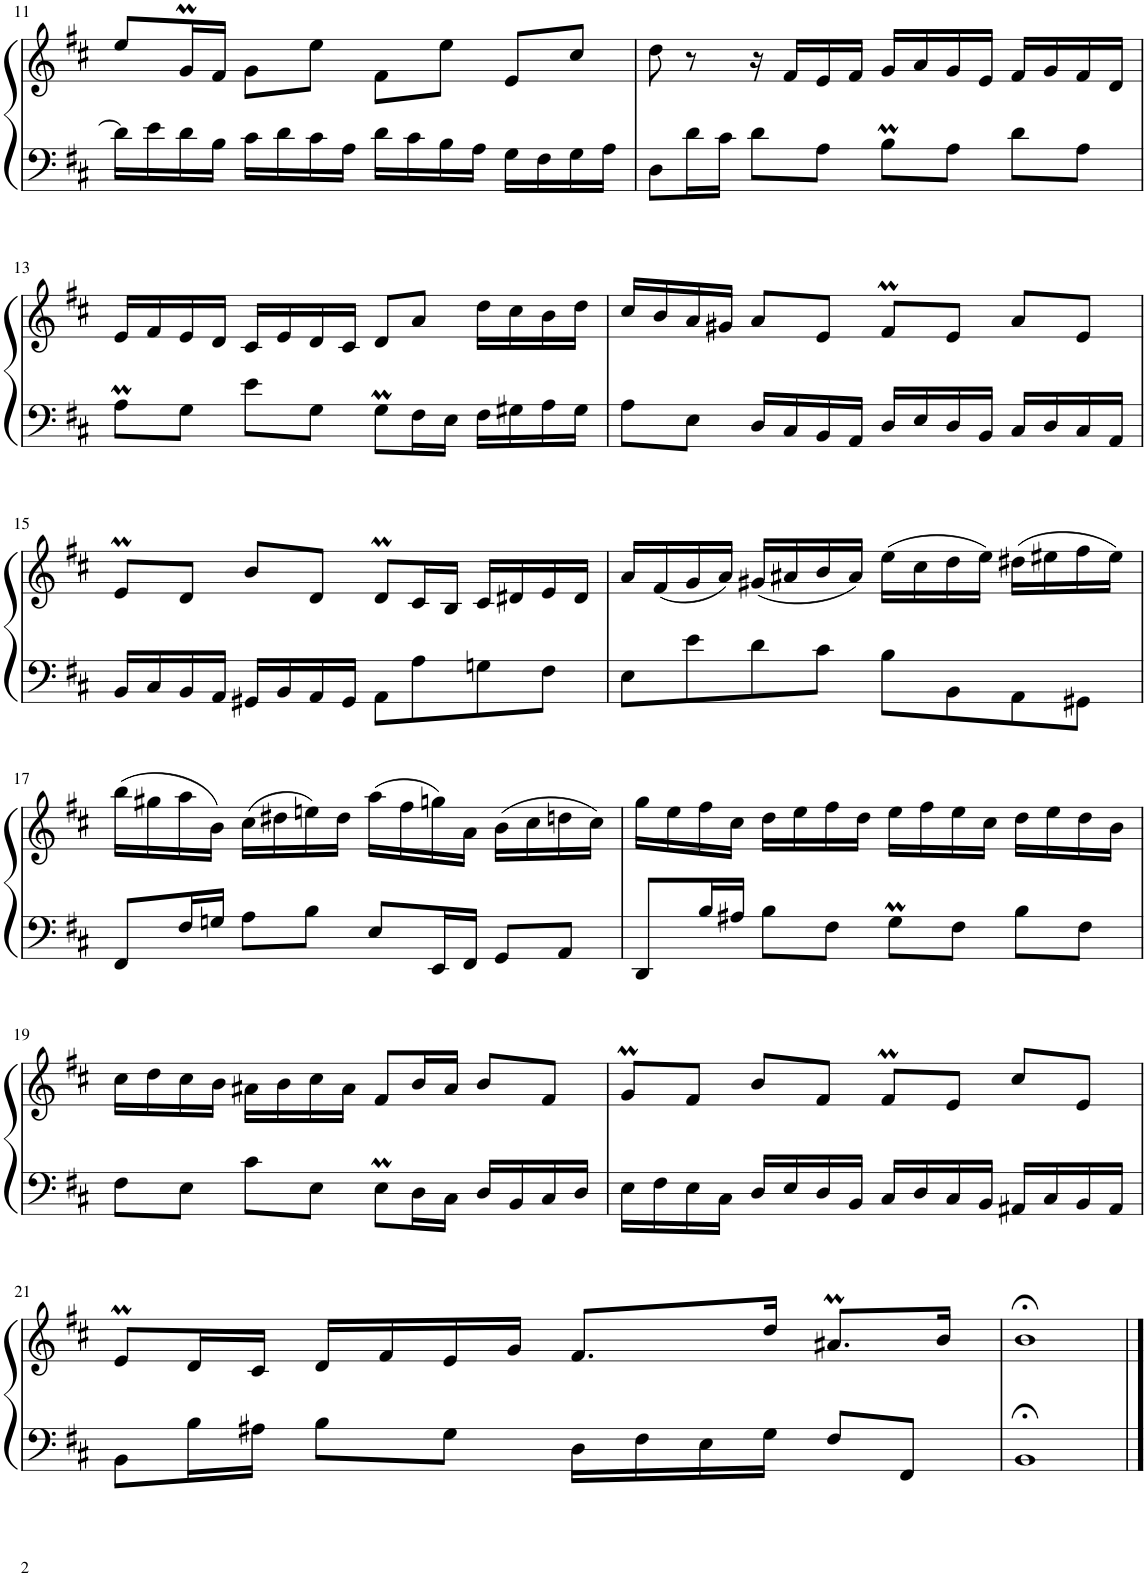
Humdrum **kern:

**kern	**kern
*part1	*part1
*staff2	*staff1
*I"Piano	*
*I'Pno	*
!!LO:PB:g=z
*clefF4	*clefG2
*k[f#c#]	*k[f#c#]
*M4/4	*M4/4
*met(c)	*met(c)
=11	=11
16d\LL]	8ee/L
16e\	.
16d\	16gM/L
16B\JJ	16f#/JJ
16c#\LL	8g\L
16d\	.
16c#\	8ee\J
16A\JJ	.
16d\LL	8f#\L
16c#\	.
16B\	8ee\J
16A\JJ	.
16G\LL	8e/L
16F#\	.
16G\	8cc#/J
16A\JJ	.
=12	=12
8D\L	8dd\
16d\L	8r
16c#\JJ	.
8d\L	16r
.	16f#/LL
8A\J	16e/
.	16f#/JJ
8BM\L	16g/LL
.	16a/
8A\J	16g/
.	16e/JJ
8d\L	16f#/LL
.	16g/
8A\J	16f#/
.	16d/JJ
!!LO:LB:g=z
=13	=13
8AM\L	16e/LL
.	16f#/
8G\J	16e/
.	16d/JJ
8e\L	16c#/LL
.	16e/
8G\J	16d/
.	16c#/JJ
8GM\L	8d/L
16F#\L	8a/J
16E\JJ	.
16F#\LL	16dd\LL
16G#X\	16cc#\
16A\	16b\
16G#\JJ	16dd\JJ
=14	=14
8A\L	16cc#/LL
.	16b/
8E\J	16a/
.	16g#X/JJ
16D/LL	8a/L
16C#/	.
16BB/	8e/J
16AA/JJ	.
16D/LL	8f#m/L
16E/	.
16D/	8e/J
16BB/JJ	.
16C#/LL	8a/L
16D/	.
16C#/	8e/J
16AA/JJ	.
!!LO:LB:g=z
=15	=15
16BB/LL	8eM/L
16C#/	.
16BB/	8d/J
16AA/JJ	.
16GG#X/LL	8b/L
16BB/	.
16AA/	8d/J
16GG#/JJ	.
8AA\L	8dM/L
8A\	16c#/L
.	16B/JJ
8Gn\	16c#/LL
.	16d#X/
8F#\J	16e/
.	16d#/JJ
=16	=16
8E\L	16a/LL
.	(16f#/
8e\	16g/
.	16a/JJ)
8d\	(16g#X/LL
.	16a#X/
8c#\J	16b/
.	16a#/JJ)
8B\L	(16ee\LL
.	16cc#\
8BB\	16dd\
.	16ee\JJ)
8AA\	(16dd#X\LL
.	16ee#X\
8GG#X\J	16ff#\
.	16ee#\JJ)
!!LO:LB:g=z
=17	=17
8FF#/L	(16bb\LL
.	16gg#X\
16F#/L	16aa\
16Gn/JJ	16b\JJ)
8A\L	(16cc#\LL
.	16dd#X\
8B\J	16een\)
.	16dd#\JJ
8E/L	(16aa\LL
.	16ff#\
16EE/L	16ggn\)
16FF#/JJ	16a\JJ
8GG/L	(16b\LL
.	16cc#\
8AA/J	16ddn\
.	16cc#\JJ)
=18	=18
8DD/L	16gg\LL
.	16ee\
16B/L	16ff#\
16A#X/JJ	16cc#\JJ
8B\L	16dd\LL
.	16ee\
8F#\J	16ff#\
.	16dd\JJ
8GM\L	16ee\LL
.	16ff#\
8F#\J	16ee\
.	16cc#\JJ
8B\L	16dd\LL
.	16ee\
8F#\J	16dd\
.	16b\JJ
!!LO:LB:g=z
=19	=19
8F#\L	16cc#\LL
.	16dd\
8E\J	16cc#\
.	16b\JJ
8c#\L	16a#X\LL
.	16b\
8E\J	16cc#\
.	16a#\JJ
8EM\L	8f#/L
16D\L	16b/L
16C#\JJ	16a#/JJ
16D/LL	8b/L
16BB/	.
16C#/	8f#/J
16D/JJ	.
=20	=20
16E\LL	8gM/L
16F#\	.
16E\	8f#/J
16C#\JJ	.
16D/LL	8b/L
16E/	.
16D/	8f#/J
16BB/JJ	.
16C#/LL	8f#m/L
16D/	.
16C#/	8e/J
16BB/JJ	.
16AA#X/LL	8cc#/L
16C#/	.
16BB/	8e/J
16AA#/JJ	.
!!LO:LB:g=z
=21	=21
8BB\L	8eM/L
16B\L	16d/L
16A#X\JJ	16c#/JJ
8B\L	16d/LL
.	16f#/
8G\J	16e/
.	16g/JJ
16D\LL	8.f#/L
16F#\	.
16E\	.
16G\JJ	16dd/Jk
8F#/L	8.a#Xm/L
8FF#/J	.
.	16b/Jk
=22	=22
1BB;<	1b;<
==	==
*-	*-
